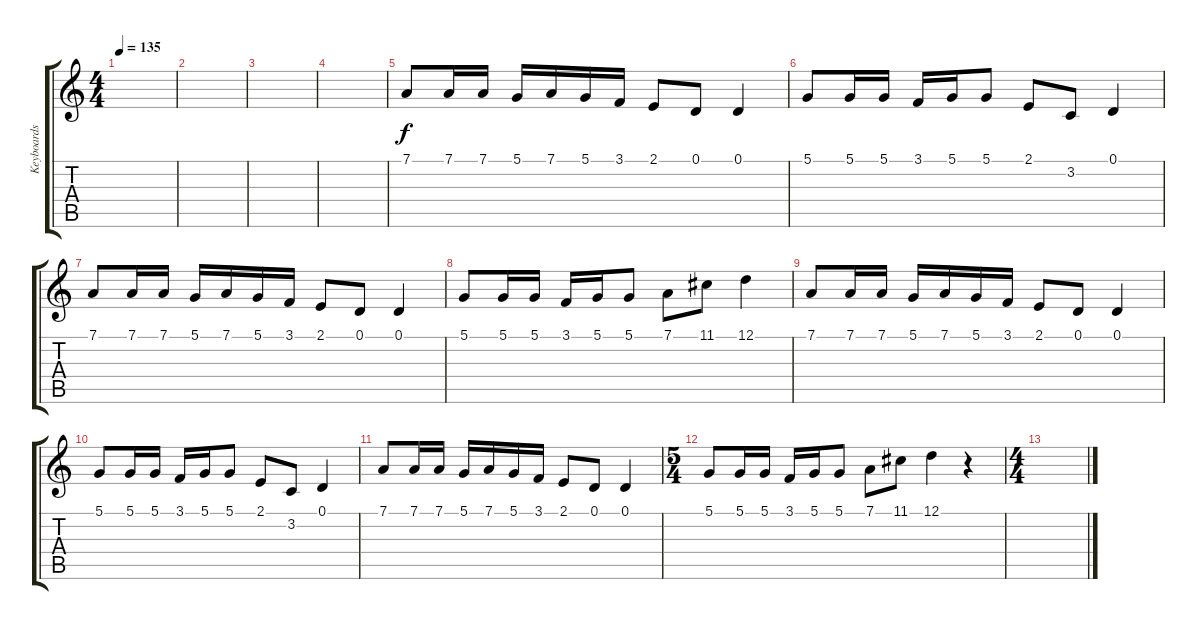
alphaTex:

\track ("Keyboards" "Keyboards") {instrument choiraahs}
\staff {score tabs}
\tuning (D4 A3 F3 C3 G2 D2) {hide}
\ts (4 4)
\tempo 135
\clef g2
\ks c
|
|
|
|
7.1.8{volume 8 instrument harpsichord} 7.1.16 7.1.16 5.1.16 7.1.16 5.1.16 3.1.16 2.1.8 0.1.8 0.1.4 |
5.1.8 5.1.16 5.1.16 3.1.16 5.1.16 5.1.8 2.1.8 3.2.8 0.1.4 |
7.1.8 7.1.16 7.1.16 5.1.16 7.1.16 5.1.16 3.1.16 2.1.8 0.1.8 0.1.4 |
5.1.8 5.1.16 5.1.16 3.1.16 5.1.16 5.1.8 7.1.8 11.1.8 12.1.4 |
7.1.8 7.1.16 7.1.16 5.1.16 7.1.16 5.1.16 3.1.16 2.1.8 0.1.8 0.1.4 |
5.1.8 5.1.16 5.1.16 3.1.16 5.1.16 5.1.8 2.1.8 3.2.8 0.1.4 |
7.1.8 7.1.16 7.1.16 5.1.16 7.1.16 5.1.16 3.1.16 2.1.8 0.1.8 0.1.4 |
\ts (5 4)
5.1.8 5.1.16 5.1.16 3.1.16 5.1.16 5.1.8 7.1.8 11.1.8 12.1.4 r.4 |
\ts (4 4)
